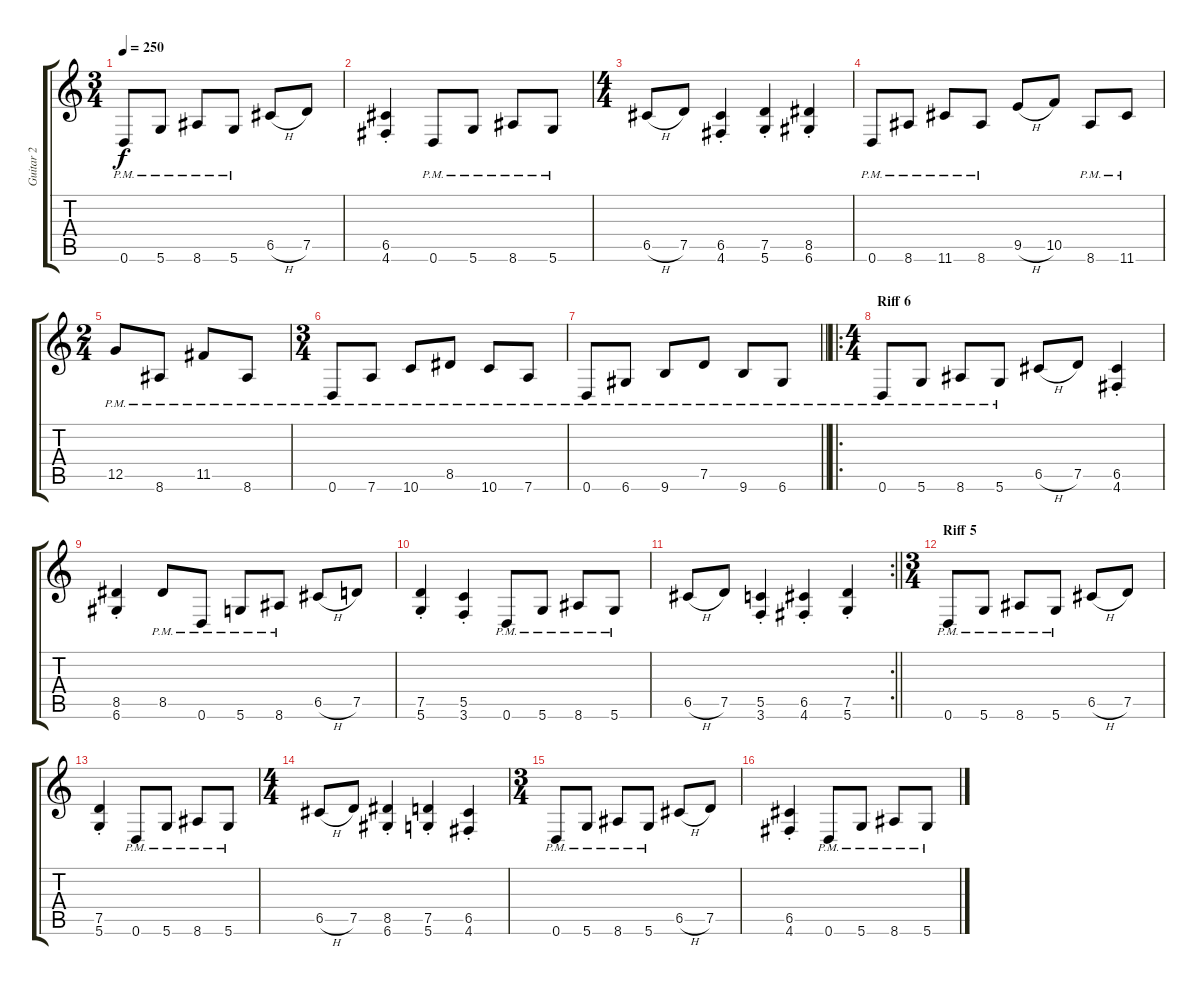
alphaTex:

\track ("Guitar 2" "Guitar 2") {instrument distortionguitar}
\staff {score tabs}
\tuning (D4 A3 F3 C3 G2 D2) {hide}
\ts (3 4)
\tempo 250
\clef g2
\ks c
0.6{pm}.8{dy f} 5.6{pm}.8 8.6{pm}.8 5.6{pm}.8 6.5{h}.8 7.5.8 |
(6.5{st} 4.6{st}).4 0.6{pm}.8 5.6{pm}.8 8.6{pm}.8 5.6{pm}.8 |
\ts (4 4)
6.5{h}.8 7.5.8 (6.5{st} 4.6{st}).4 (7.5{st} 5.6{st}).4 (8.5{st} 6.6{st}).4 |
0.6{pm}.8 8.6{pm}.8 11.6{pm}.8 8.6{pm}.8 9.5{h}.8 10.5.8 8.6{pm}.8 11.6{pm}.8 |
\ts (2 4)
12.5{pm}.8 8.6{pm}.8 11.5{pm}.8 8.6{pm}.8 |
\ts (3 4)
0.6{pm}.8 7.6{pm}.8 10.6{pm}.8 8.5{pm}.8 10.6{pm}.8 7.6{pm}.8 |
\barLineRight lightlight
0.6{pm}.8 6.6{pm}.8 9.6{pm}.8 7.5{pm}.8 9.6{pm}.8 6.6{pm}.8 |
\ro
\ts (4 4)
\section ("" "Riff 6")
0.6{pm}.8 5.6{pm}.8 8.6{pm}.8 5.6{pm}.8 6.5{h}.8 7.5.8 (6.5{st} 4.6{st}).4 |
(8.5{st} 6.6{st}).4 8.5{pm}.8 0.6{pm}.8 5.6{pm}.8 8.6{pm}.8 6.5{h}.8 7.5.8 |
(7.5{st} 5.6{st}).4 (5.5{st} 3.6{st}).4 0.6{pm}.8 5.6{pm}.8 8.6{pm}.8 5.6{pm}.8 |
\rc 2
\barLineRight lightlight
6.5{h}.8 7.5.8 (5.5{st} 3.6{st}).4 (6.5{st} 4.6{st}).4 (7.5{st} 5.6{st}).4 |
\ts (3 4)
\section ("" "Riff 5")
0.6{pm}.8 5.6{pm}.8 8.6{pm}.8 5.6{pm}.8 6.5{h}.8 7.5.8 |
(7.5{st} 5.6{st}).4 0.6{pm}.8 5.6{pm}.8 8.6{pm}.8 5.6{pm}.8 |
\ts (4 4)
6.5{h}.8 7.5.8 (8.5{st} 6.6{st}).4 (7.5{st} 5.6{st}).4 (6.5{st} 4.6{st}).4 |
\ts (3 4)
0.6{pm}.8 5.6{pm}.8 8.6{pm}.8 5.6{pm}.8 6.5{h}.8 7.5.8 |
(6.5{st} 4.6{st}).4 0.6{pm}.8 5.6{pm}.8 8.6{pm}.8 5.6{pm}.8
